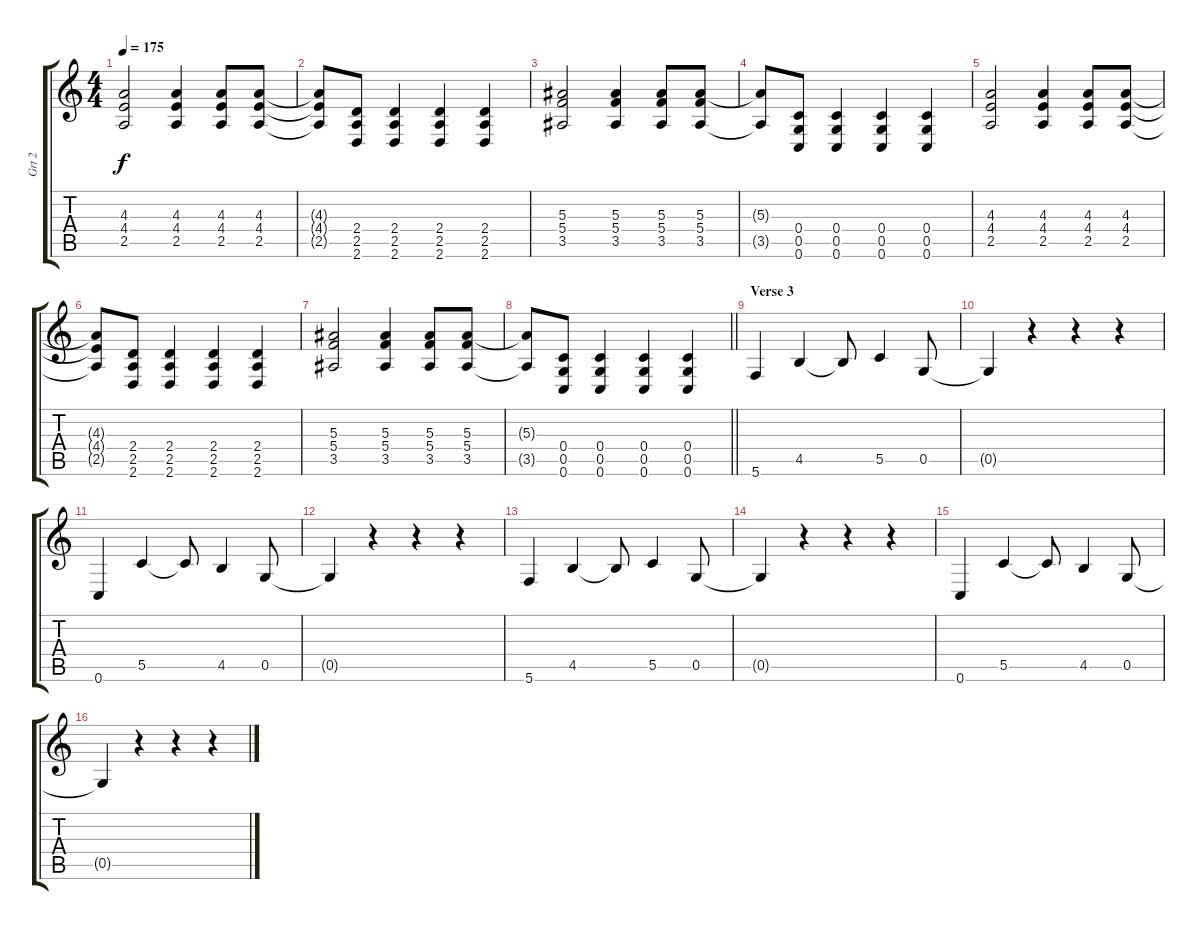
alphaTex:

\track ("Grt 2" "Grt 2") {instrument distortionguitar}
\staff {score tabs}
\tuning (D4 A3 F3 C3 G2 C2) {hide}
\ts (4 4)
\tempo 175
\clef g2
\ks c
(4.3 4.4 2.5).2{dy f} (4.3 4.4 2.5).4 (4.3 4.4 2.5).8 (4.3 4.4 2.5).8 |
(4.3{t} 4.4{t} 2.5{t}).8 (2.4 2.5 2.6).8 (2.4 2.5 2.6).4 (2.4 2.5 2.6).4 (2.4 2.5 2.6).4 |
(5.3 5.4 3.5).2 (5.3 5.4 3.5).4 (5.3 5.4 3.5).8 (5.3 5.4 3.5).8 |
(5.3{t} 3.5{t}).8 (0.4 0.5 0.6).8 (0.4 0.5 0.6).4 (0.4 0.5 0.6).4 (0.4 0.5 0.6).4 |
(4.3 4.4 2.5).2 (4.3 4.4 2.5).4 (4.3 4.4 2.5).8 (4.3 4.4 2.5).8 |
(4.3{t} 4.4{t} 2.5{t}).8 (2.4 2.5 2.6).8 (2.4 2.5 2.6).4 (2.4 2.5 2.6).4 (2.4 2.5 2.6).4 |
(5.3 5.4 3.5).2 (5.3 5.4 3.5).4 (5.3 5.4 3.5).8 (5.3 5.4 3.5).8 |
\barLineRight lightlight
(5.3{t} 3.5{t}).8 (0.4 0.5 0.6).8 (0.4 0.5 0.6).4 (0.4 0.5 0.6).4 (0.4 0.5 0.6).4 |
\section ("" "Verse 3")
5.6.4{volume 16 instrument electricguitarjazz} 4.5.4 4.5{t}.8 5.5.4 0.5.8 |
0.5{t}.4 r.4 r.4 r.4 |
0.6.4 5.5.4 5.5{t}.8 4.5.4 0.5.8 |
0.5{t}.4 r.4 r.4 r.4 |
5.6.4 4.5.4 4.5{t}.8 5.5.4 0.5.8 |
0.5{t}.4 r.4 r.4 r.4 |
0.6.4 5.5.4 5.5{t}.8 4.5.4 0.5.8 |
0.5{t}.4 r.4 r.4 r.4
